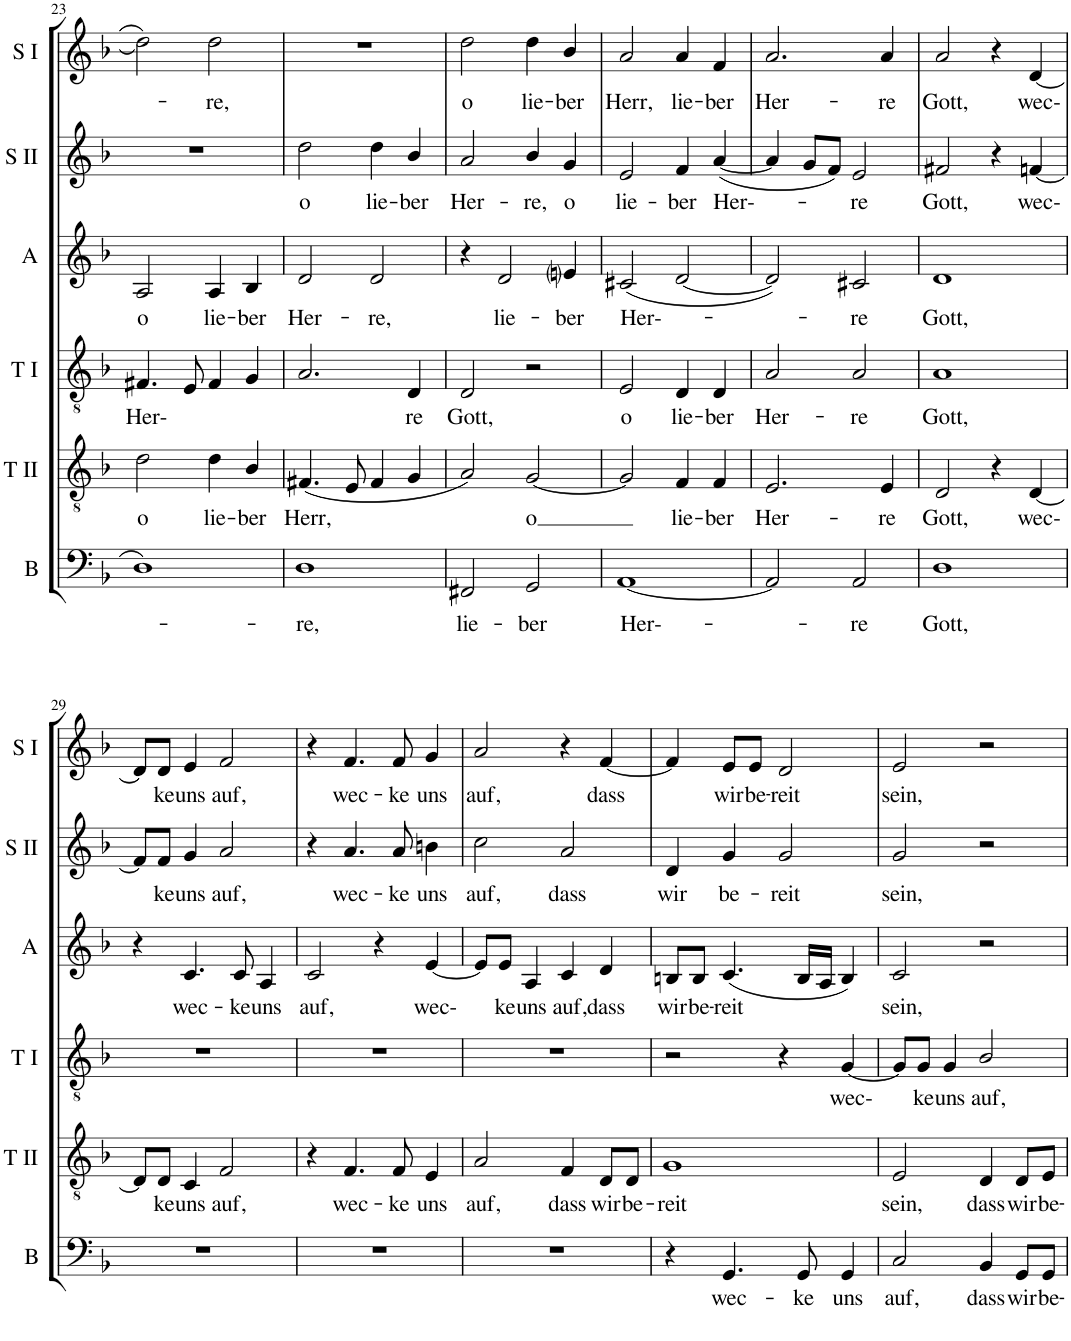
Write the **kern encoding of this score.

**kern	**text	**kern	**text	**kern	**text	**kern	**text	**kern	**text	**kern	**text
*part6	*part6	*part5	*part5	*part4	*part4	*part3	*part3	*part2	*part2	*part1	*part1
*staff6	*staff6	*staff5	*staff5	*staff4	*staff4	*staff3	*staff3	*staff2	*staff2	*staff1	*staff1
*I"Bass	*	*I"Tenor II	*	*I"Tenor I	*	*I"Alto	*	*I"Soprano II	*	*I"Soprano I	*
*I'B	*	*I'T II	*	*I'T I	*	*I'A	*	*I'S II	*	*I'S I	*
!!LO:PB:g=z
*clefF4	*	*clefGv2	*	*clefGv2	*	*clefG2	*	*clefG2	*	*clefG2	*
*k[b-]	*	*k[b-]	*	*k[b-]	*	*k[b-]	*	*k[b-]	*	*k[b-]	*
*F:	*	*F:	*	*F:	*	*F:	*	*F:	*	*F:	*
*M2/2	*	*M2/2	*	*M2/2	*	*M2/2	*	*M2/2	*	*M2/2	*
*met(c|)	*	*met(c|)	*	*met(c|)	*	*met(c|)	*	*met(c|)	*	*met(c|)	*
=23	=23	=23	=23	=23	=23	=23	=23	=23	=23	=23	=23
!	!	!	!LO:LY:b	!	!LO:LY:b	!	!LO:LY:b	!	!	!	!
1D	.	2d\	o	4.F#X/	Her-	2A/	o	1r	.	2dd\]	.
.	.	.	.	8E/	.	.	.	.	.	.	.
!	!	!	!LO:LY:b	!	!	!	!LO:LY:b	!	!	!	!LO:LY:b
.	.	4d\	lie-	4F#/	.	4A/	lie-	.	.	2dd\	-re,
!	!	!	!LO:LY:b	!	!	!	!LO:LY:b	!	!	!	!
.	.	4B-/	-ber	4G/	.	4B-/	-ber	.	.	.	.
=24	=24	=24	=24	=24	=24	=24	=24	=24	=24	=24	=24
!	!LO:LY:b	!	!LO:LY:b	!	!	!	!LO:LY:b	!	!LO:LY:b	!	!
1D	-re,	(<4.F#X/	Herr,	2.A/	.	2d/	Her-	2dd\	o	1r	.
.	.	8E/	.	.	.	.	.	.	.	.	.
!	!	!	!	!	!	!	!LO:LY:b	!	!LO:LY:b	!	!
.	.	4F#/	.	.	.	2d/	-re,	4dd\	lie-	.	.
!	!	!	!	!	!LO:LY:b	!	!	!	!LO:LY:b	!	!
.	.	4G/	.	4D/	re	.	.	4b-/	-ber	.	.
=25	=25	=25	=25	=25	=25	=25	=25	=25	=25	=25	=25
!	!LO:LY:b	!	!	!	!LO:LY:b	!	!	!	!LO:LY:b	!	!LO:LY:b
2FF#X/	lie-	2A/)	.	2D/	Gott,	4r	.	2a/	Her-	2dd\	o
!	!	!	!	!	!	!	!LO:LY:b	!	!	!	!
.	.	.	.	.	.	2d/	lie-	.	.	.	.
!	!LO:LY:b	!	!LO:LY:b	!	!	!	!	!	!LO:LY:b	!	!LO:LY:b
2GG/	-ber	[2G/	o	2r	.	.	.	4b-/	-re,	4dd\	lie-
!	!	!	!	!	!	!	!LO:LY:b	!	!LO:LY:b	!	!LO:LY:b
.	.	.	.	.	.	4eni/	-ber	4g/	o	4b-/	-ber
=26	=26	=26	=26	=26	=26	=26	=26	=26	=26	=26	=26
!	!LO:LY:b	!	!	!	!LO:LY:b	!	!LO:LY:b	!	!LO:LY:b	!	!LO:LY:b
[1AA	Her--	2G/]	.	2E/	o	(<2c#X/	Her--	2e/	lie-	2a/	Herr,
!	!	!	!LO:LY:b	!	!LO:LY:b	!	!	!	!LO:LY:b	!	!LO:LY:b
.	.	4F/	lie-	4D/	lie-	[2d/	.	4f/	-ber	4a/	lie-
!	!	!	!LO:LY:b	!	!LO:LY:b	!	!	!	!LO:LY:b	!	!LO:LY:b
.	.	4F/	-ber	4D/	-ber	.	.	(<[4a/	Her--	4f/	-ber
=27	=27	=27	=27	=27	=27	=27	=27	=27	=27	=27	=27
!	!	!	!LO:LY:b	!	!LO:LY:b	!	!	!	!	!	!LO:LY:b
2AA/]	.	2.E/	Her-	2A/	Her-	2d/])	.	4a/]	.	2.a/	Her-
.	.	.	.	.	.	.	.	8g/L	.	.	.
.	.	.	.	.	.	.	.	8f/J)	.	.	.
!	!LO:LY:b	!	!	!	!LO:LY:b	!	!LO:LY:b	!	!LO:LY:b	!	!
2AA/	-re	.	.	2A/	-re	2c#X/	-re	2e/	-re	.	.
!	!	!	!LO:LY:b	!	!	!	!	!	!	!	!LO:LY:b
.	.	4E/	-re	.	.	.	.	.	.	4a/	-re
=28	=28	=28	=28	=28	=28	=28	=28	=28	=28	=28	=28
!	!LO:LY:b	!	!LO:LY:b	!	!LO:LY:b	!	!LO:LY:b	!	!LO:LY:b	!	!LO:LY:b
1D	Gott,	2D/	Gott,	1A	Gott,	1d	Gott,	2f#X/	Gott,	2a/	Gott,
.	.	4r	.	.	.	.	.	4r	.	4r	.
!	!	!	!LO:LY:b	!	!	!	!	!	!LO:LY:b	!	!LO:LY:b
.	.	[4D/	wec-	.	.	.	.	[4fn/	wec-	[4d/	wec-
!!LO:LB:g=z
=29	=29	=29	=29	=29	=29	=29	=29	=29	=29	=29	=29
1r	.	8D/L]	.	1r	.	4r	.	8f/L]	.	8d/L]	.
!	!	!	!LO:LY:b	!	!	!	!	!	!LO:LY:b	!	!LO:LY:b
.	.	8D/J	ke	.	.	.	.	8f/J	ke	8d/J	ke
!	!	!	!LO:LY:b	!	!	!	!LO:LY:b	!	!LO:LY:b	!	!LO:LY:b
.	.	4C/	uns	.	.	4.c/	wec-	4g/	uns	4e/	uns
!	!	!	!LO:LY:b	!	!	!	!	!	!LO:LY:b	!	!LO:LY:b
.	.	2F/	auf,	.	.	.	.	2a/	auf,	2f/	auf,
!	!	!	!	!	!	!	!LO:LY:b	!	!	!	!
.	.	.	.	.	.	8c/	-ke	.	.	.	.
!	!	!	!	!	!	!	!LO:LY:b	!	!	!	!
.	.	.	.	.	.	4A/	uns	.	.	.	.
=30	=30	=30	=30	=30	=30	=30	=30	=30	=30	=30	=30
!	!	!	!	!	!	!	!LO:LY:b	!	!	!	!
1r	.	4r	.	1r	.	2c/	auf,	4r	.	4r	.
!	!	!	!LO:LY:b	!	!	!	!	!	!LO:LY:b	!	!LO:LY:b
.	.	4.F/	wec-	.	.	.	.	4.a/	wec-	4.f/	wec-
.	.	.	.	.	.	4r	.	.	.	.	.
!	!	!	!LO:LY:b	!	!	!	!	!	!LO:LY:b	!	!LO:LY:b
.	.	8F/	-ke	.	.	.	.	8a/	-ke	8f/	-ke
!	!	!	!LO:LY:b	!	!	!	!LO:LY:b	!	!LO:LY:b	!	!LO:LY:b
.	.	4E/	uns	.	.	[4e/	wec-	4bn\	uns	4g/	uns
=31	=31	=31	=31	=31	=31	=31	=31	=31	=31	=31	=31
!	!	!	!LO:LY:b	!	!	!	!	!	!LO:LY:b	!	!LO:LY:b
1r	.	2A/	auf,	1r	.	8e/L]	.	2cc\	auf,	2a/	auf,
!	!	!	!	!	!	!	!LO:LY:b	!	!	!	!
.	.	.	.	.	.	8e/J	ke	.	.	.	.
!	!	!	!	!	!	!	!LO:LY:b	!	!	!	!
.	.	.	.	.	.	4A/	uns	.	.	.	.
!	!	!	!LO:LY:b	!	!	!	!LO:LY:b	!	!LO:LY:b	!	!
.	.	4F/	dass	.	.	4c/	auf,	2a/	dass	4r	.
!	!	!	!LO:LY:b	!	!	!	!LO:LY:b	!	!	!	!LO:LY:b
.	.	8D/L	wir	.	.	4d/	dass	.	.	[4f/	dass
!	!	!	!LO:LY:b	!	!	!	!	!	!	!	!
.	.	8D/J	be-	.	.	.	.	.	.	.	.
=32	=32	=32	=32	=32	=32	=32	=32	=32	=32	=32	=32
!	!	!	!LO:LY:b	!	!	!	!LO:LY:b	!	!LO:LY:b	!	!
4r	.	1G	-reit	2r	.	8Bn/L	wir	4d/	wir	4f/]	.
!	!	!	!	!	!	!	!LO:LY:b	!	!	!	!
.	.	.	.	.	.	8B/J	be-	.	.	.	.
!	!LO:LY:b	!	!	!	!	!	!LO:LY:b	!	!LO:LY:b	!	!LO:LY:b
4.GG/	wec-	.	.	.	.	(<4.c/	-reit	4g/	be-	8e/L	wir
!	!	!	!	!	!	!	!	!	!	!	!LO:LY:b
.	.	.	.	.	.	.	.	.	.	8e/J	be-
!	!	!	!	!	!	!	!	!	!LO:LY:b	!	!LO:LY:b
.	.	.	.	4r	.	.	.	2g/	-reit	2d/	-reit
!	!LO:LY:b	!	!	!	!	!	!	!	!	!	!
8GG/	-ke	.	.	.	.	16B/LL	.	.	.	.	.
.	.	.	.	.	.	16A/JJ	.	.	.	.	.
!	!LO:LY:b	!	!	!	!LO:LY:b	!	!	!	!	!	!
4GG/	uns	.	.	[4G/	wec-	4B/)	.	.	.	.	.
=33	=33	=33	=33	=33	=33	=33	=33	=33	=33	=33	=33
!	!LO:LY:b	!	!LO:LY:b	!	!	!	!LO:LY:b	!	!LO:LY:b	!	!LO:LY:b
2C/	auf,	2E/	sein,	8G/L]	.	2c/	sein,	2g/	sein,	2e/	sein,
!	!	!	!	!	!LO:LY:b	!	!	!	!	!	!
.	.	.	.	8G/J	ke	.	.	.	.	.	.
!	!	!	!	!	!LO:LY:b	!	!	!	!	!	!
.	.	.	.	4G/	uns	.	.	.	.	.	.
!	!LO:LY:b	!	!LO:LY:b	!	!LO:LY:b	!	!	!	!	!	!
4BB-/	dass	4D/	dass	2B-/	auf,	2r	.	2r	.	2r	.
!	!LO:LY:b	!	!LO:LY:b	!	!	!	!	!	!	!	!
8GG/L	wir	8D/L	wir	.	.	.	.	.	.	.	.
!	!LO:LY:b	!	!LO:LY:b	!	!	!	!	!	!	!	!
8GG/J	be-	8E/J	be-	.	.	.	.	.	.	.	.
=	=	=	=	=	=	=	=	=	=	=	=
*-	*-	*-	*-	*-	*-	*-	*-	*-	*-	*-	*-
